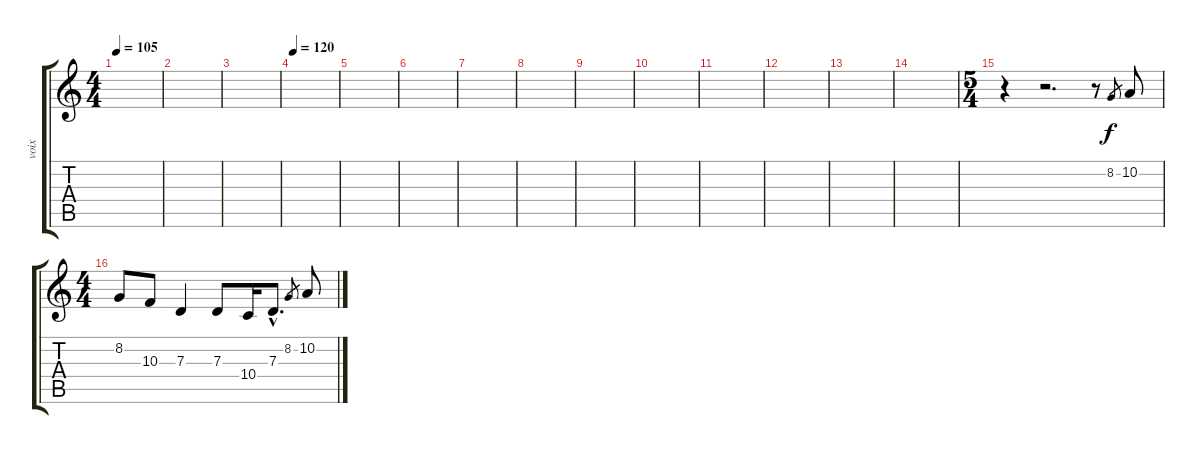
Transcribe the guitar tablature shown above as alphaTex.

\track ("voix" "voix") {instrument lead6voice}
\staff {score tabs}
\tuning (E4 B3 G3 D3 A2 E2) {hide}
\ts (4 4)
\tempo 105
\clef g2
\ks c
|
|
|
\tempo 120
|
|
|
|
|
|
|
|
|
|
|
\ts (5 4)
r.4 r.2{d} r.8 8.2.8{gr} 10.2.8 |
\ts (4 4)
8.2.8 10.3.8 7.3.4 7.3.8 10.4.16 7.3{hac}.8{d} 8.2.8{gr} 10.2.8
